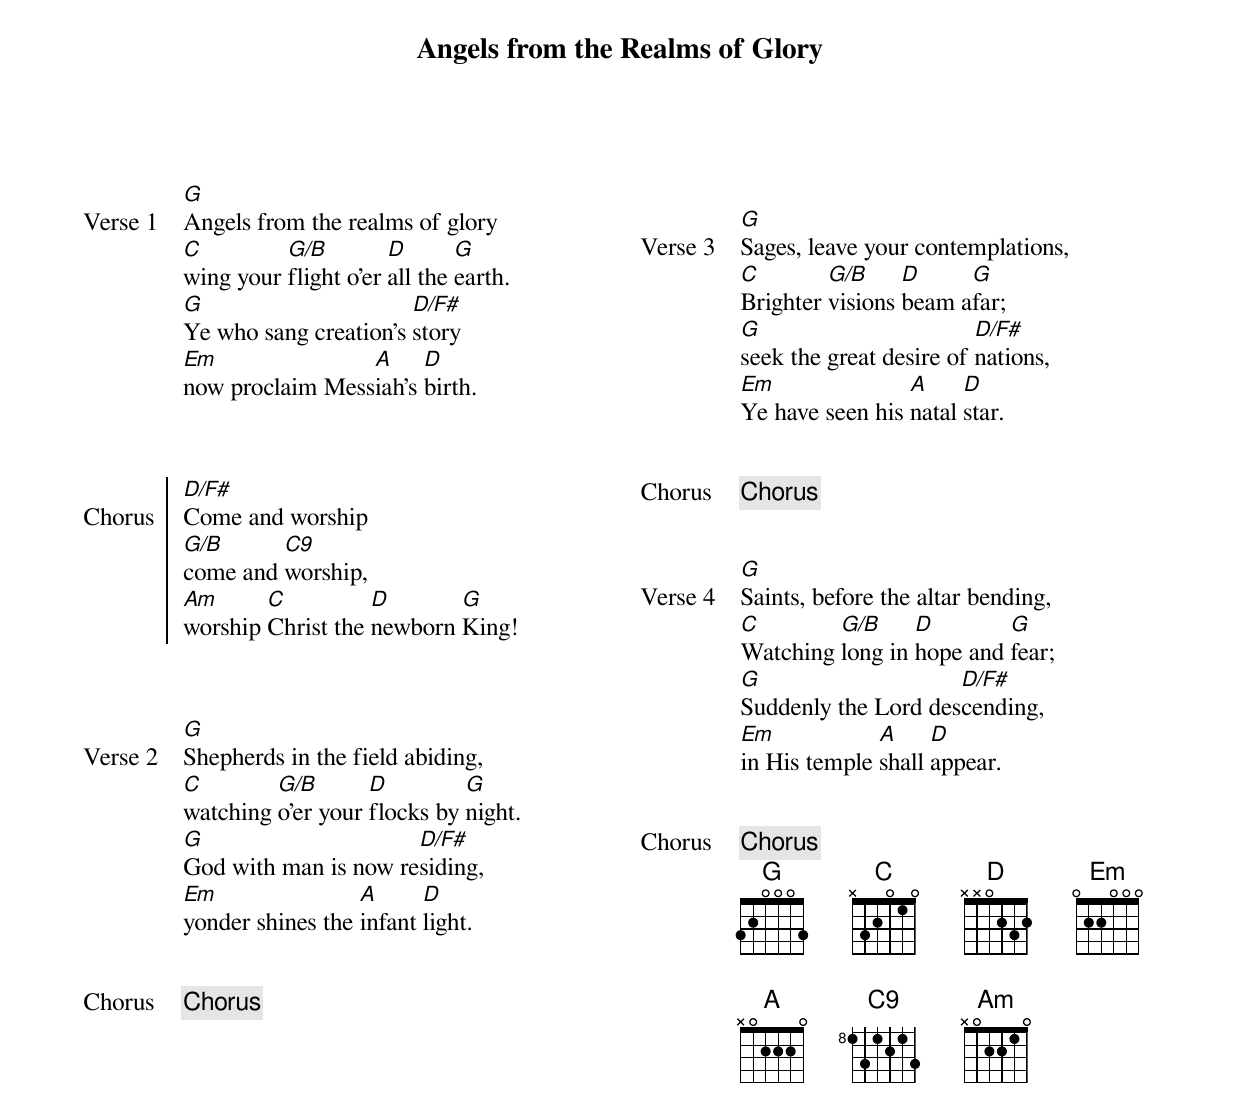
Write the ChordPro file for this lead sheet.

{title: Angels from the Realms of Glory}

{columns 2}

{start_of_verse label="Verse 1"}

[G]Angels from the realms of glory
[C]wing your [G/B]flight o’er [D]all the [G]earth.
[G]Ye who sang creation’s [D/F#]story
[Em]now proclaim Mess[A]iah’s [D]birth.

{end_of_verse}

{start_of_chorus label="Chorus"}

[D/F#]Come and worship
[G/B]come and [C9]worship,
[Am]worship [C]Christ the [D]newborn [G]King!

{end_of_chorus}

{start_of_verse label="Verse 2"}

[G]Shepherds in the field abiding,
[C]watching [G/B]o’er your [D]flocks by [G]night.
[G]God with man is now re[D/F#]siding,
[Em]yonder shines the [A]infant [D]light.

{end_of_verse}

{chorus}

{column_break}

{start_of_verse label="Verse 3"}

[G]Sages, leave your contemplations,
[C]Brighter [G/B]visions [D]beam a[G]far;
[G]seek the great desire of [D/F#]nations,
[Em]Ye have seen his [A]natal [D]star.

{end_of_verse}

{chorus}

{start_of_verse label="Verse 4"}

[G]Saints, before the altar bending,
[C]Watching [G/B]long in [D]hope and [G]fear;
[G]Suddenly the Lord des[D/F#]cending,
[Em]in His temple [A]shall [D]appear.

{end_of_verse}

{chorus}
